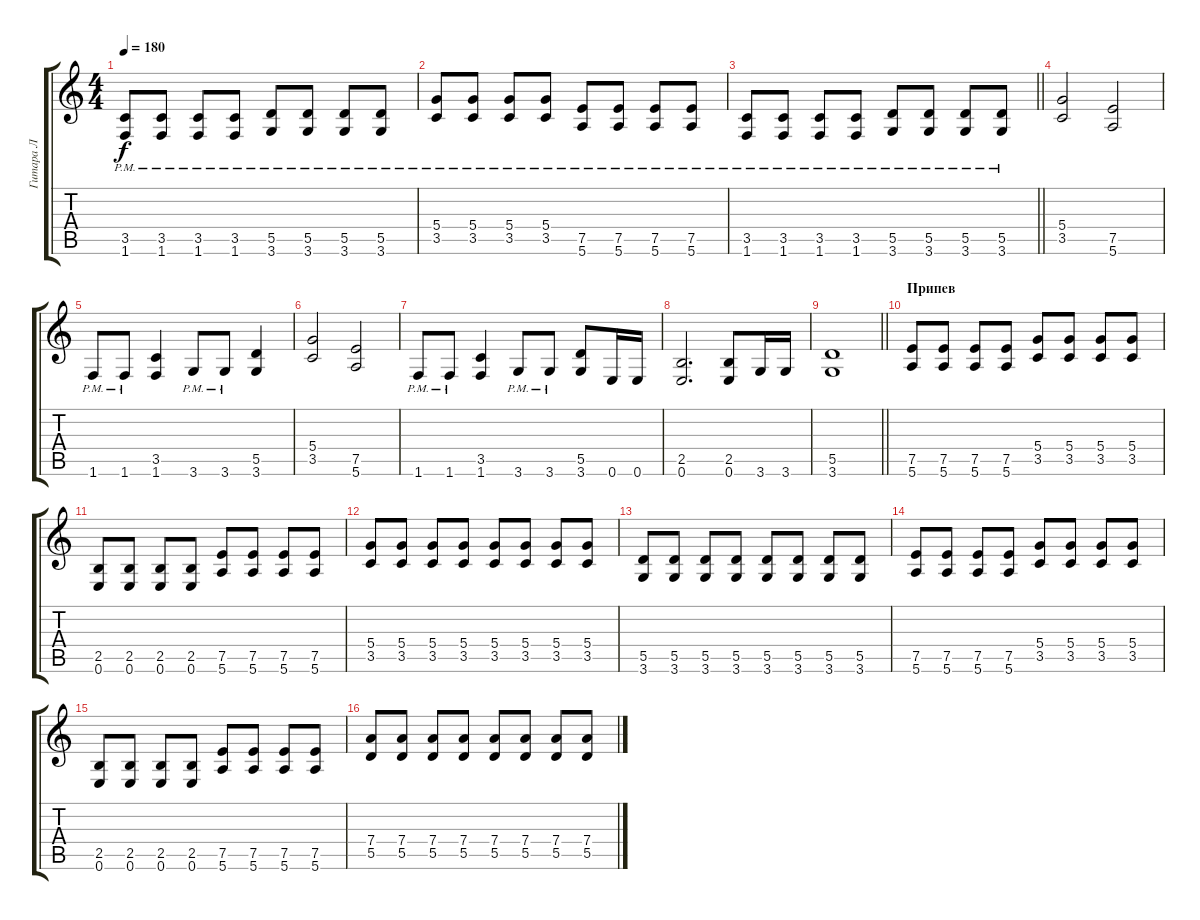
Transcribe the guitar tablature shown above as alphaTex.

\track ("Гитара Л" "Гитара Л") {instrument distortionguitar}
\staff {score tabs}
\tuning (E4 B3 G3 D3 A2 E2) {hide}
\ts (4 4)
\tempo 180
\clef g2
\ks c
(3.5{pm} 1.6{pm}).8{dy f} (3.5{pm} 1.6{pm}).8 (3.5{pm} 1.6{pm}).8 (3.5{pm} 1.6{pm}).8 (5.5{pm} 3.6{pm}).8 (5.5{pm} 3.6{pm}).8 (5.5{pm} 3.6{pm}).8 (5.5{pm} 3.6{pm}).8 |
(5.4{pm} 3.5{pm}).8 (5.4{pm} 3.5{pm}).8 (5.4{pm} 3.5{pm}).8 (5.4{pm} 3.5{pm}).8 (7.5{pm} 5.6{pm}).8 (7.5{pm} 5.6{pm}).8 (7.5{pm} 5.6{pm}).8 (7.5{pm} 5.6{pm}).8 |
\barLineRight lightlight
(3.5{pm} 1.6{pm}).8 (3.5{pm} 1.6{pm}).8 (3.5{pm} 1.6{pm}).8 (3.5{pm} 1.6{pm}).8 (5.5{pm} 3.6{pm}).8 (5.5{pm} 3.6{pm}).8 (5.5{pm} 3.6{pm}).8 (5.5{pm} 3.6{pm}).8 |
\section ("" " ")
(5.4 3.5).2 (7.5 5.6).2 |
1.6{pm}.8 1.6{pm}.8 (3.5 1.6).4 3.6{pm}.8 3.6{pm}.8 (5.5 3.6).4 |
(5.4 3.5).2 (7.5 5.6).2 |
1.6{pm}.8 1.6{pm}.8 (3.5 1.6).4 3.6{pm}.8 3.6{pm}.8 (5.5 3.6).8 0.6.16 0.6.16 |
(2.5 0.6).2{d} (2.5 0.6).8 3.6.16 3.6.16 |
\barLineRight lightlight
(5.5 3.6).1 |
\section ("" "Припев")
(7.5 5.6).8 (7.5 5.6).8 (7.5 5.6).8 (7.5 5.6).8 (5.4 3.5).8 (5.4 3.5).8 (5.4 3.5).8 (5.4 3.5).8 |
(2.5 0.6).8 (2.5 0.6).8 (2.5 0.6).8 (2.5 0.6).8 (7.5 5.6).8 (7.5 5.6).8 (7.5 5.6).8 (7.5 5.6).8 |
(5.4 3.5).8 (5.4 3.5).8 (5.4 3.5).8 (5.4 3.5).8 (5.4 3.5).8 (5.4 3.5).8 (5.4 3.5).8 (5.4 3.5).8 |
(5.5 3.6).8 (5.5 3.6).8 (5.5 3.6).8 (5.5 3.6).8 (5.5 3.6).8 (5.5 3.6).8 (5.5 3.6).8 (5.5 3.6).8 |
(7.5 5.6).8 (7.5 5.6).8 (7.5 5.6).8 (7.5 5.6).8 (5.4 3.5).8 (5.4 3.5).8 (5.4 3.5).8 (5.4 3.5).8 |
(2.5 0.6).8 (2.5 0.6).8 (2.5 0.6).8 (2.5 0.6).8 (7.5 5.6).8 (7.5 5.6).8 (7.5 5.6).8 (7.5 5.6).8 |
(7.4 5.5).8 (7.4 5.5).8 (7.4 5.5).8 (7.4 5.5).8 (7.4 5.5).8 (7.4 5.5).8 (7.4 5.5).8 (7.4 5.5).8
